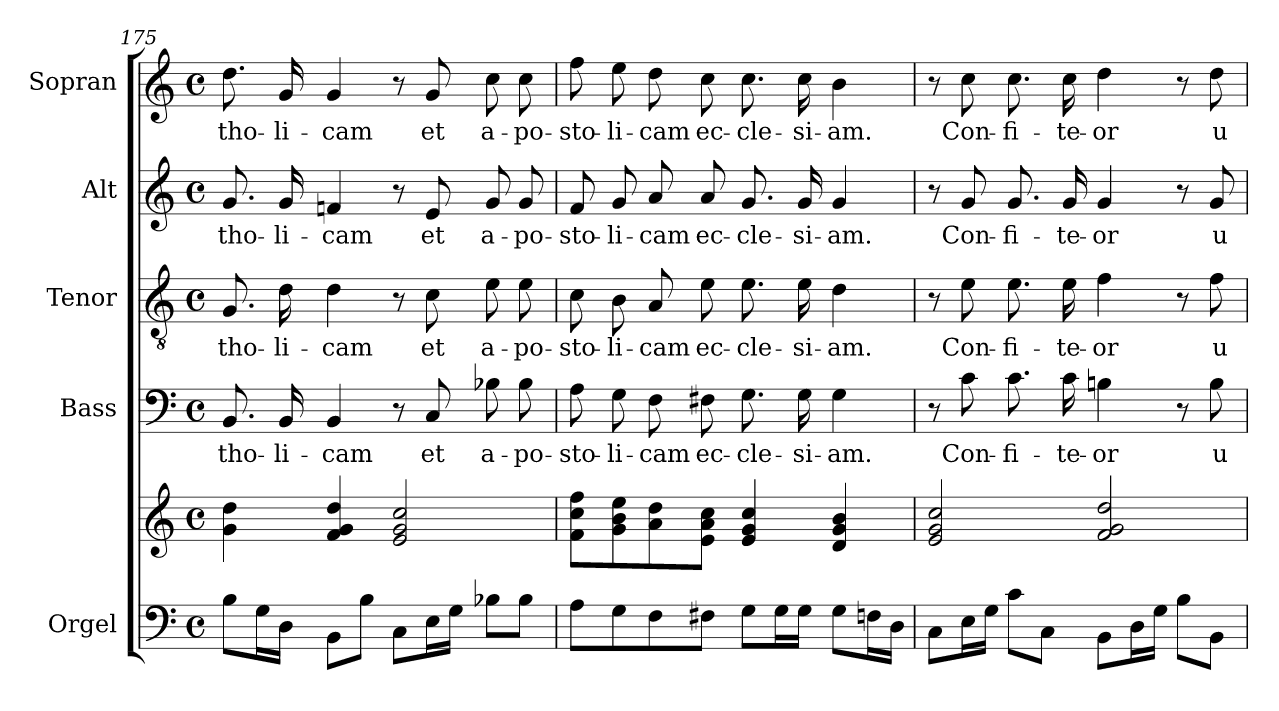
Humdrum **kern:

**kern	**kern	**kern	**text	**kern	**text	**kern	**text	**kern	**text
*part5	*part5	*part4	*part4	*part3	*part3	*part2	*part2	*part1	*part1
*staff6	*staff5	*staff4	*staff4	*staff3	*staff3	*staff2	*staff2	*staff1	*staff1
*I"Orgel	*	*I"Bass	*	*I"Tenor	*	*I"Alt	*	*I"Sopran	*
*	*	*I'B.	*	*I'T.	*	*I'A.	*	*I'S.	*
*clefF4	*clefG2	*clefF4	*	*clefGv2	*	*clefG2	*	*clefG2	*
*k[]	*k[]	*k[]	*	*k[]	*	*k[]	*	*k[]	*
*C:	*C:	*C:	*	*C:	*	*C:	*	*C:	*
*M4/4	*M4/4	*M4/4	*	*M4/4	*	*M4/4	*	*M4/4	*
*met(c)	*met(c)	*met(c)	*	*met(c)	*	*met(c)	*	*met(c)	*
=175	=175	=175	=175	=175	=175	=175	=175	=175	=175
!	!	!	!LO:LY:b	!	!LO:LY:b	!	!LO:LY:b	!	!LO:LY:b
8B\L	4g\ 4dd\	8.BB/	-tho-	8.G/	-tho-	8.g/	-tho-	8.dd\	-tho-
16G\L	.	.	.	.	.	.	.	.	.
!	!	!	!LO:LY:b	!	!LO:LY:b	!	!LO:LY:b	!	!LO:LY:b
16D\JJ	.	16BB/	-li-	16d\	-li-	16g/	-li-	16g/	-li-
!	!	!	!LO:LY:b	!	!LO:LY:b	!	!LO:LY:b	!	!LO:LY:b
8BB\L	4f/ 4g/ 4dd/	4BB/	-cam	4d\	-cam	4fn/	-cam	4g/	-cam
8B\J	.	.	.	.	.	.	.	.	.
8C\L	2e/ 2g/ 2cc/	8r	.	8r	.	8r	.	8r	.
!	!	!	!LO:LY:b	!	!LO:LY:b	!	!LO:LY:b	!	!LO:LY:b
16E\L	.	8C/	et	8c\	et	8e/	et	8g/	et
16G\JJ	.	.	.	.	.	.	.	.	.
!	!	!	!LO:LY:b	!	!LO:LY:b	!	!LO:LY:b	!	!LO:LY:b
8B-X\L	.	8B-X\	a-	8e\	a-	8g/	a-	8cc\	a-
!	!	!	!LO:LY:b	!	!LO:LY:b	!	!LO:LY:b	!	!LO:LY:b
8B-\J	.	8B-\	-po-	8e\	-po-	8g/	-po-	8cc\	-po-
=176	=176	=176	=176	=176	=176	=176	=176	=176	=176
!	!	!	!LO:LY:b	!	!LO:LY:b	!	!LO:LY:b	!	!LO:LY:b
8A\L	8f\ 8cc\ 8ff\L	8A\	-sto-	8c\	-sto-	8f/	-sto-	8ff\	-sto-
!	!	!	!LO:LY:b	!	!LO:LY:b	!	!LO:LY:b	!	!LO:LY:b
8G\	8g\ 8b\ 8ee\	8G\	-li-	8B\	-li-	8g/	-li-	8ee\	-li-
!	!	!	!LO:LY:b	!	!LO:LY:b	!	!LO:LY:b	!	!LO:LY:b
8F\	8a\ 8dd\	8F\	-cam	8A/	-cam	8a/	-cam	8dd\	-cam
!	!	!	!LO:LY:b	!	!LO:LY:b	!	!LO:LY:b	!	!LO:LY:b
8F#X\J	8e\ 8a\ 8cc\J	8F#X\	ec-	8e\	ec-	8a/	ec-	8cc\	ec-
!	!	!	!LO:LY:b	!	!LO:LY:b	!	!LO:LY:b	!	!LO:LY:b
8G\L	4e/ 4g/ 4cc/	8.G\	-cle-	8.e\	-cle-	8.g/	-cle-	8.cc\	-cle-
16G\L	.	.	.	.	.	.	.	.	.
!	!	!	!LO:LY:b	!	!LO:LY:b	!	!LO:LY:b	!	!LO:LY:b
16G\JJ	.	16G\	-si-	16e\	-si-	16g/	-si-	16cc\	-si-
!	!	!	!LO:LY:b	!	!LO:LY:b	!	!LO:LY:b	!	!LO:LY:b
8G\L	4d/ 4g/ 4b/	4G\	-am.	4d\	-am.	4g/	-am.	4b\	-am.
16Fn\L	.	.	.	.	.	.	.	.	.
16D\JJ	.	.	.	.	.	.	.	.	.
=177	=177	=177	=177	=177	=177	=177	=177	=177	=177
8C\L	2e/ 2g/ 2cc/	8r	.	8r	.	8r	.	8r	.
!	!	!	!LO:LY:b	!	!LO:LY:b	!	!LO:LY:b	!	!LO:LY:b
16E\L	.	8c\	Con-	8e\	Con-	8g/	Con-	8cc\	Con-
16G\JJ	.	.	.	.	.	.	.	.	.
!	!	!	!LO:LY:b	!	!LO:LY:b	!	!LO:LY:b	!	!LO:LY:b
8c\L	.	8.c\	-fi-	8.e\	-fi-	8.g/	-fi-	8.cc\	-fi-
8C\J	.	.	.	.	.	.	.	.	.
!	!	!	!LO:LY:b	!	!LO:LY:b	!	!LO:LY:b	!	!LO:LY:b
.	.	16c\	-te-	16e\	-te-	16g/	-te-	16cc\	-te-
!	!	!	!LO:LY:b	!	!LO:LY:b	!	!LO:LY:b	!	!LO:LY:b
8BB\L	2f/ 2g/ 2dd/	4Bn\	-or	4f\	-or	4g/	-or	4dd\	-or
16D\L	.	.	.	.	.	.	.	.	.
16G\JJ	.	.	.	.	.	.	.	.	.
8B\L	.	8r	.	8r	.	8r	.	8r	.
!	!	!	!LO:LY:b	!	!LO:LY:b	!	!LO:LY:b	!	!LO:LY:b
8BB\J	.	8B\	u-	8f\	u-	8g/	u-	8dd\	u-
=	=	=	=	=	=	=	=	=	=
*-	*-	*-	*-	*-	*-	*-	*-	*-	*-
